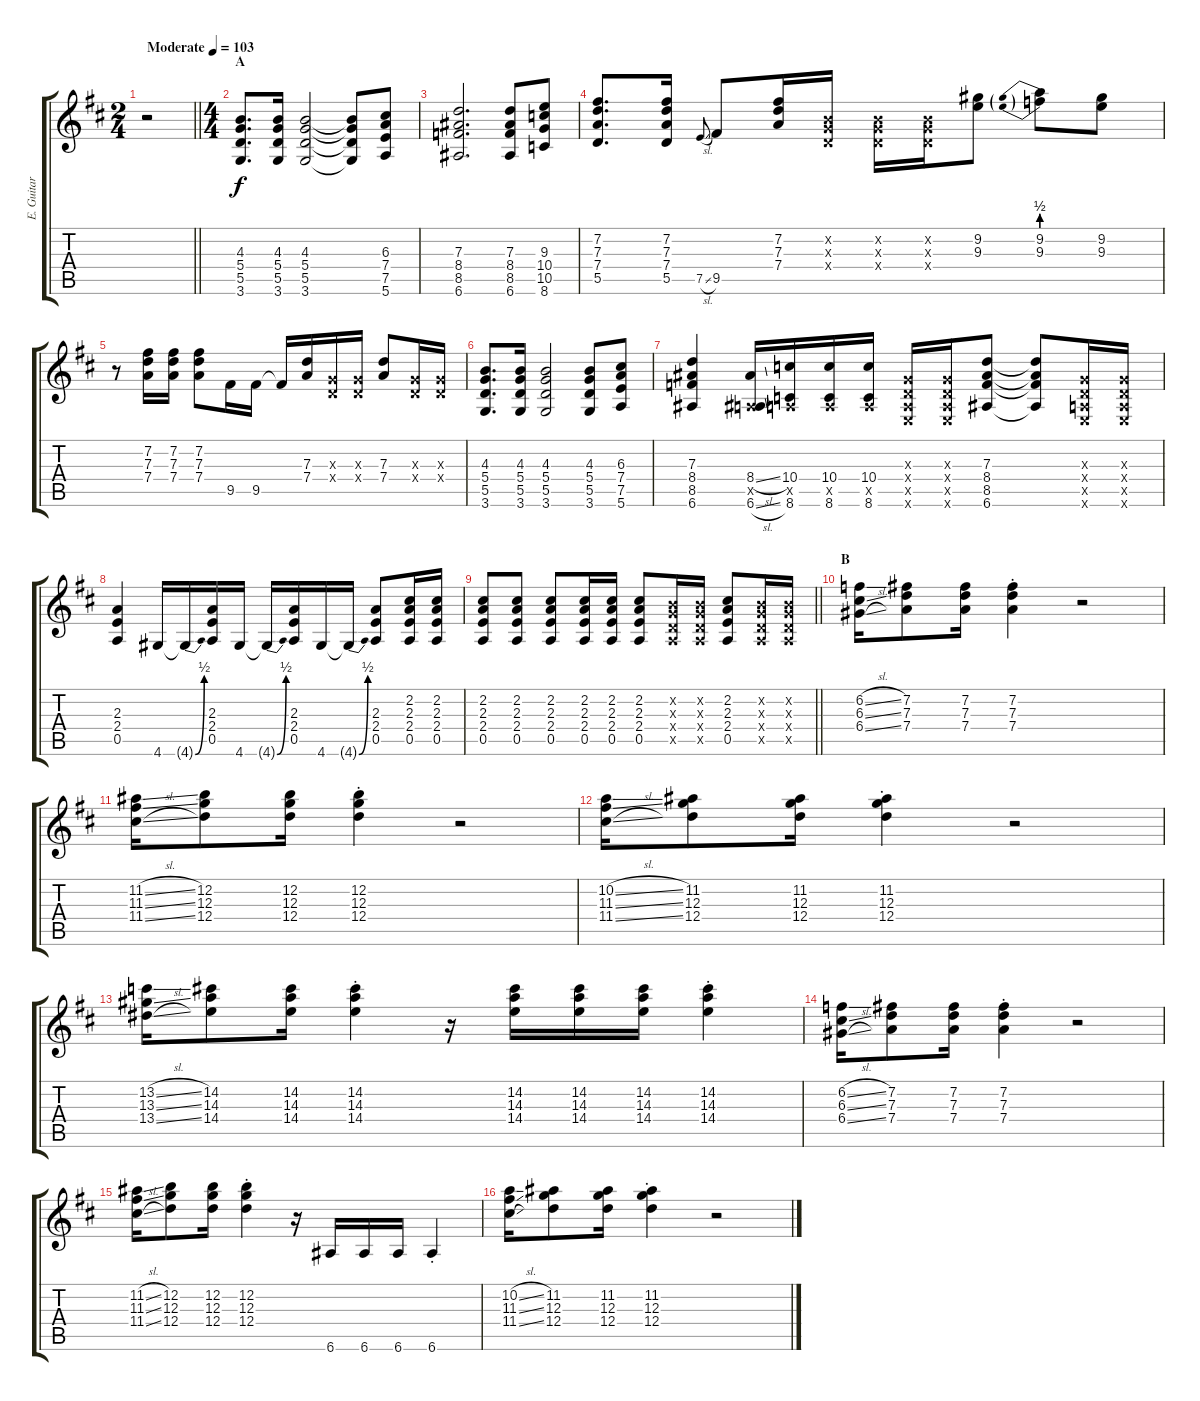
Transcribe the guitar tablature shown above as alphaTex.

\track ("E. Guitar" "E. Guitar") {instrument overdrivenguitar}
\staff {score tabs}
\tuning (E4 B3 G3 D3 A2 E2) {hide}
\ts (2 4)
\tempo (103 "Moderate")
\clef g2
\barLineRight lightlight
\ks d
r.2{dy f instrument overdrivenguitar} |
\ts (4 4)
\section ("" "A")
(4.3 5.4 5.5 3.6).8{d} (4.3 5.4 5.5 3.6).16 (4.3 5.4 5.5 3.6).2 (4.3{t} 5.4{t} 5.5{t} 3.6{t}).8 (6.3 7.4 7.5 5.6).8 |
(7.3 8.4 8.5 6.6).2{d} (7.3 8.4 8.5 6.6).8 (9.3 10.4 10.5 8.6).8 |
(7.2 7.3 7.4 5.5).8{d} (7.2 7.3 7.4 5.5).16 7.5{sl}.8{gr onbeat} 9.5.8 (7.2 7.3 7.4).16 (0.2{x} 0.3{x} 0.4{x}).16 (0.2{x} 0.3{x} 0.4{x}).16 (0.2{x} 0.3{x} 0.4{x}).16 (9.2 9.3).8 (9.2{be (prebend 0 2 60 2)} 9.3{be (prebend 0 2 60 2)}).8 (9.2 9.3).8 |
r.8 (7.2 7.3 7.4).16 (7.2 7.3 7.4).16 (7.2 7.3 7.4).8 9.5.16 9.5.16 9.5{t}.16 (7.3 7.4).16 (0.3{x} 0.4{x}).16 (0.3{x} 0.4{x}).16 (7.3 7.4).8 (0.3{x} 0.4{x}).16 (0.3{x} 0.4{x}).16 |
(4.3 5.4 5.5 3.6).8{d} (4.3 5.4 5.5 3.6).16 (4.3 5.4 5.5 3.6).2 (4.3 5.4 5.5 3.6).8 (6.3 7.4 7.5 5.6).8 |
(7.3 8.4 8.5 6.6).4 (8.4{sl} 0.5{x} 6.6{sl}).16 (10.4 0.5{x} 8.6).16 (10.4 0.5{x} 8.6).16 (10.4 0.5{x} 8.6).16 (0.3{x} 0.4{x} 0.5{x} 0.6{x}).16 (0.3{x} 0.4{x} 0.5{x} 0.6{x}).16 (7.3 8.4 8.5 6.6).8 (7.3{t} 8.4{t} 8.5{t} 6.6{t}).8 (0.3{x} 0.4{x} 0.5{x} 0.6{x}).16 (0.3{x} 0.4{x} 0.5{x} 0.6{x}).16 |
(2.3 2.4 0.5).4 4.6.16 4.6{be (bend 0 0 60 2) t}.16 (2.3 2.4 0.5).16 4.6.16 4.6{be (bend 0 0 60 2) t}.16 (2.3 2.4 0.5).16 4.6.16 4.6{be (bend 0 0 60 2) t}.16 (2.3 2.4 0.5).8 (2.2 2.3 2.4 0.5).16 (2.2 2.3 2.4 0.5).16 |
\barLineRight lightlight
(2.2 2.3 2.4 0.5).8 (2.2 2.3 2.4 0.5).8 (2.2 2.3 2.4 0.5).8 (2.2 2.3 2.4 0.5).16 (2.2 2.3 2.4 0.5).16 (2.2 2.3 2.4 0.5).8 (0.2{x} 0.3{x} 0.4{x} 0.5{x}).16 (0.2{x} 0.3{x} 0.4{x} 0.5{x}).16 (2.2 2.3 2.4 0.5).8 (0.2{x} 0.3{x} 0.4{x} 0.5{x}).16 (0.2{x} 0.3{x} 0.4{x} 0.5{x}).16 |
\section ("" "B")
(6.2{sl} 6.3{sl} 6.4{sl}).16 (7.2 7.3 7.4).8 (7.2 7.3 7.4).16 (7.2{st} 7.3{st} 7.4{st}).4 r.2 |
(11.2{sl} 11.3{sl} 11.4{sl}).16 (12.2 12.3 12.4).8 (12.2 12.3 12.4).16 (12.2{st} 12.3{st} 12.4{st}).4 r.2 |
(10.2{sl} 11.3{sl} 11.4{sl}).16 (11.2 12.3 12.4).8 (11.2 12.3 12.4).16 (11.2{st} 12.3{st} 12.4{st}).4 r.2 |
(13.2{sl} 13.3{sl} 13.4{sl}).16 (14.2 14.3 14.4).8 (14.2 14.3 14.4).16 (14.2{st} 14.3{st} 14.4{st}).4 r.16 (14.2 14.3 14.4).16 (14.2 14.3 14.4).16 (14.2 14.3 14.4).16 (14.2{st} 14.3{st} 14.4{st}).4 |
(6.2{sl} 6.3{sl} 6.4{sl}).16 (7.2 7.3 7.4).8 (7.2 7.3 7.4).16 (7.2{st} 7.3{st} 7.4{st}).4 r.2 |
(11.2{sl} 11.3{sl} 11.4{sl}).16 (12.2 12.3 12.4).8 (12.2 12.3 12.4).16 (12.2{st} 12.3{st} 12.4{st}).4 r.16 6.6.16 6.6.16 6.6.16 6.6{st}.4 |
(10.2{sl} 11.3{sl} 11.4{sl}).16 (11.2 12.3 12.4).8 (11.2 12.3 12.4).16 (11.2{st} 12.3{st} 12.4{st}).4 r.2
